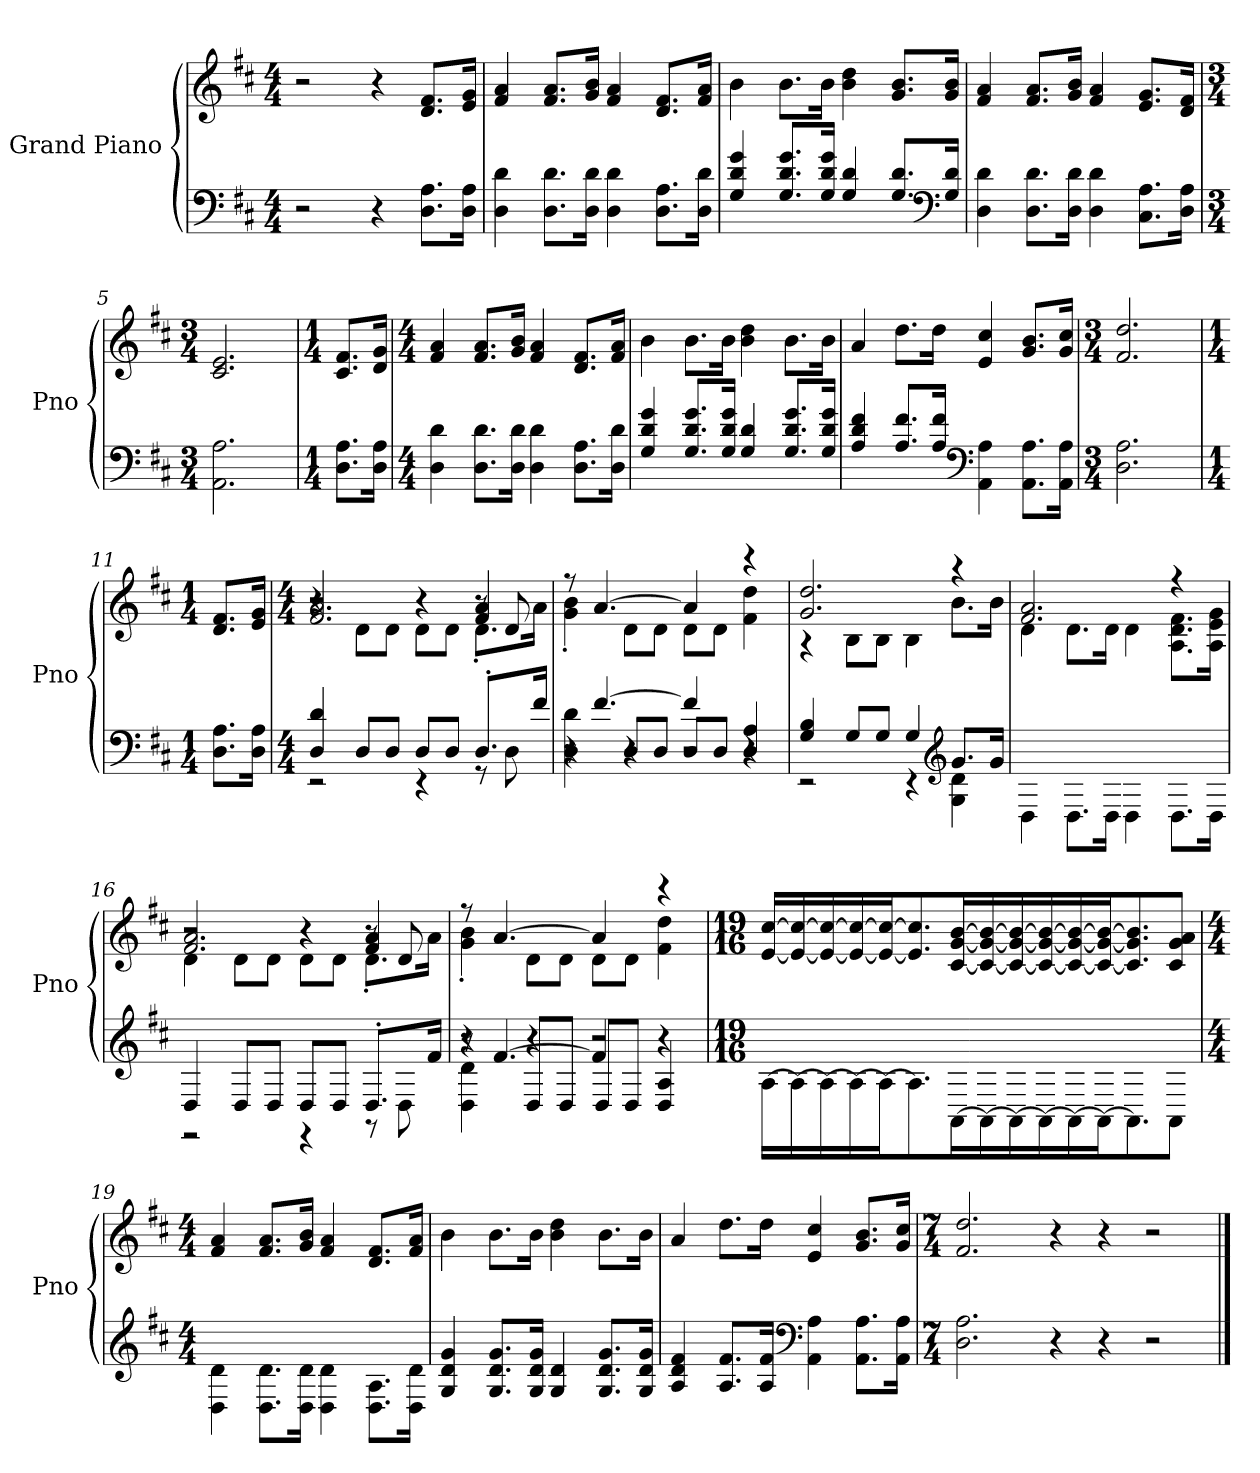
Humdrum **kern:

**kern	**kern
*part1	*part1
*staff2	*staff1
*I"Grand Piano	*
*I'Pno	*
*clefF4	*clefG2
*k[f#c#]	*k[f#c#]
*M4/4	*M4/4
=1	=1
2r	2r
4r	4r
*	*MM100
8.D\ 8.A\L	8.d/ 8.f#/L
16D\ 16A\Jk	16e/ 16g/Jk
=2	=2
4D\ 4d\	4f#/ 4a/
8.D\ 8.d\L	8.f#/ 8.a/L
16D\ 16d\Jk	16g/ 16b/Jk
4D\ 4d\	4f#/ 4a/
8.D\ 8.A\L	8.d/ 8.f#/L
16D\ 16d\Jk	16f#/ 16a/Jk
=3	=3
4G/ 4d/ 4g/	4b\
8.G/ 8.d/ 8.g/L	8.b\L
16G/ 16d/ 16g/Jk	16b\Jk
4G/ 4d/	4b\ 4dd\
8.G/ 8.d/L	8.g/ 8.b/L
*clefF4	*
16G/ 16d/Jk	16g/ 16b/Jk
=4	=4
4D\ 4d\	4f#/ 4a/
8.D\ 8.d\L	8.f#/ 8.a/L
16D\ 16d\Jk	16g/ 16b/Jk
4D\ 4d\	4f#/ 4a/
8.C#\ 8.A\L	8.e/ 8.g/L
16D\ 16A\Jk	16d/ 16f#/Jk
=5	=5
*M3/4	*M3/4
2.AA\ 2.A\	2.c#/ 2.e/
!!LO:LB:g=z
=6	=6
*M1/4	*M1/4
8.D\ 8.A\L	8.c#/ 8.f#/L
16D\ 16A\Jk	16d/ 16g/Jk
=7	=7
*M4/4	*M4/4
4D\ 4d\	4f#/ 4a/
8.D\ 8.d\L	8.f#/ 8.a/L
16D\ 16d\Jk	16g/ 16b/Jk
4D\ 4d\	4f#/ 4a/
8.D\ 8.A\L	8.d/ 8.f#/L
16D\ 16d\Jk	16f#/ 16a/Jk
=8	=8
4G/ 4d/ 4g/	4b\
8.G/ 8.d/ 8.g/L	8.b\L
16G/ 16d/ 16g/Jk	16b\Jk
4G/ 4d/	4b\ 4dd\
8.G/ 8.d/ 8.g/L	8.b\L
16G/ 16d/ 16g/Jk	16b\Jk
=9	=9
4A/ 4d/ 4f#/	4a/
8.A/ 8.f#/L	8.dd\L
16A/ 16f#/Jk	16dd\Jk
*clefF4	*
4AA\ 4A\	4e/ 4cc#/
8.AA\ 8.A\L	8.g/ 8.b/L
16AA\ 16A\Jk	16g/ 16cc#/Jk
=10	=10
*M3/4	*M3/4
2.D\ 2.A\	2.f#/ 2.dd/
=11	=11
*M1/4	*M1/4
8.D\ 8.A\L	8.d/ 8.f#/L
16D\ 16A\Jk	16e/ 16g/Jk
!!LO:LB:g=z
=12	=12
*M4/4	*M4/4
*^	*^
*	*	*	*^
4D/ 4d/	2r	2.f#/ 2.a/	4r	2r
8D/L	.	.	8d\L	.
8D/J	.	.	8d\J	.
8D/L	4r	.	8d\L	4r
8D/J	.	.	8d\J	.
8.D'/L	8r	4f#/ 4a/	8.d'\L	8r
.	8D\	.	.	8d/
16f#/Jk	.	.	16a\Jk	.
*	*	*	*v	*v
=13	=13	=13	=13
*	*^	*	*
8r	4D\ 4d\	4r	8r	4g\' 4b\'
[4.f#/	.	.	[4.a/	.
.	4r	8D/L	.	8d\L
.	.	8D/J	.	8d\J
4f#/]	2r	8D/L	4a/]	8d\L
.	.	8D/J	.	8d\J
4r	.	4D/ 4A/	4r	4f#\ 4dd\
*	*v	*v	*	*
=14	=14	=14	=14
4G/ 4B/	2r	2.g/ 2.dd/	4r
8G/L	.	.	8B\L
8G/J	.	.	8B\J
4G/	4r	.	4B\
*clefG2	*	*	*
8.g/L	4G\ 4d\	4r	8.b\L
16g/Jk	.	.	16b\Jk
*v	*v	*	*
=15	=15	=15
4D\	2.f#/ 2.a/	4d\
8.D\L	.	8.d\L
16D\Jk	.	16d\Jk
4D\	.	4d\
8.D\L	4r	8.A\ 8.d\ 8.f#\L
16D\Jk	.	16A\ 16e\ 16g\Jk
!!LO:LB:g=z
=16	=16	=16
*^	*	*^
4D/	2r	2.f#/ 2.a/	4d\	2r
8D/L	.	.	8d\L	.
8D/J	.	.	8d\J	.
8D/L	4r	.	8d\L	4r
8D/J	.	.	8d\J	.
8.D'/L	8r	4f#/ 4a/	8.d'\L	8r
.	8D\	.	.	8d/
16f#/Jk	.	.	16a\Jk	.
*	*	*	*v	*v
=17	=17	=17	=17
*	*^	*	*
8r	4D\ 4d\	4r	8r	4g\' 4b\'
[4.f#/	.	.	[4.a/	.
.	4r	8D/L	.	8d\L
.	.	8D/J	.	8d\J
4f#/]	2r	8D/L	4a/]	8d\L
.	.	8D/J	.	8d\J
4r	.	4D/ 4A/	4r	4f#\ 4dd\
*v	*v	*v	*	*
*	*v	*v
=18	=18
*M19/16	*M19/16
[16A\LL	[16e/ [16cc#/LL
16A\_	16e/_ 16cc#/_
16A\_	16e/_ 16cc#/_
16A\_	16e/_ 16cc#/_
16A\J_	16e/_ 16cc#/_J
8.A\]	8.e/] 8.cc#/]
[16AA\L	[16c#/ [16g/ [16b/L
16AA\_	16c#/_ 16g/_ 16b/_
16AA\_	16c#/_ 16g/_ 16b/_
16AA\_	16c#/_ 16g/_ 16b/_
16AA\_	16c#/_ 16g/_ 16b/_
16AA\J_	16c#/_ 16g/_ 16b/_J
8.AA\]	8.c#/] 8.g/] 8.b/]
8AA\J	8c#/ 8g/ 8a/J
!!LO:LB:g=z
=19	=19
*M4/4	*M4/4
4D\ 4d\	4f#/ 4a/
8.D\ 8.d\L	8.f#/ 8.a/L
16D\ 16d\Jk	16g/ 16b/Jk
4D\ 4d\	4f#/ 4a/
8.D\ 8.A\L	8.d/ 8.f#/L
16D\ 16d\Jk	16f#/ 16a/Jk
=20	=20
4G/ 4d/ 4g/	4b\
8.G/ 8.d/ 8.g/L	8.b\L
16G/ 16d/ 16g/Jk	16b\Jk
4G/ 4d/	4b\ 4dd\
8.G/ 8.d/ 8.g/L	8.b\L
16G/ 16d/ 16g/Jk	16b\Jk
=21	=21
4A/ 4d/ 4f#/	4a/
8.A/ 8.f#/L	8.dd\L
16A/ 16f#/Jk	16dd\Jk
*clefF4	*
4AA\ 4A\	4e/ 4cc#/
8.AA\ 8.A\L	8.g/ 8.b/L
16AA\ 16A\Jk	16g/ 16cc#/Jk
=22	=22
*M7/4	*M7/4
2.D\ 2.A\	2.f#/ 2.dd/
4r	4r
4r	4r
2r	2r
==	==
*-	*-
